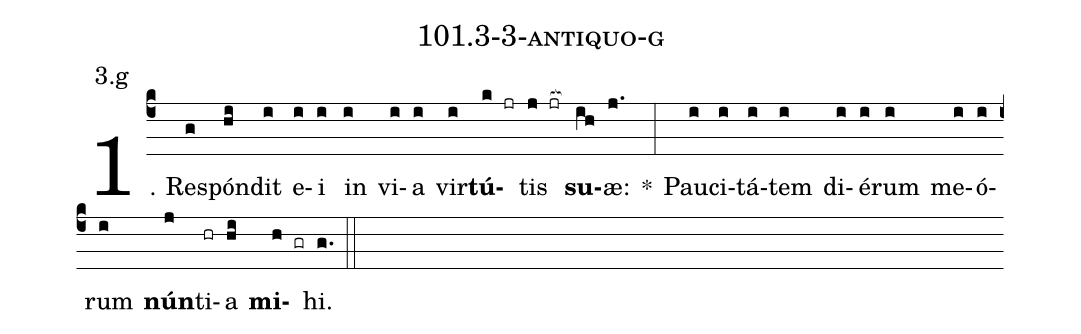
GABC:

name: 101.3-3-antiquo-g;
annotation: 3.g;
%%
(c4)1. Re(g)spón(hi)dit(i) e(i)i(i) in(i) vi(i)a(i) vir(i)<b>tú</b>(k jr)tis(j jr[ocb:1{]) <b>su</b>(ih[ocb:0}])æ:(j.) *(:) Pau(i)ci(i)tá(i)tem(i) di(i)é(i)rum(i) me(i)ó(i)rum(i) <b>nún</b>(j)ti(hr)a(hi) <b>mi</b>(h gr)hi.(g.) (::)


%E(i) u(i) o(j) u(hi) a(h) e.(g.) (::)
